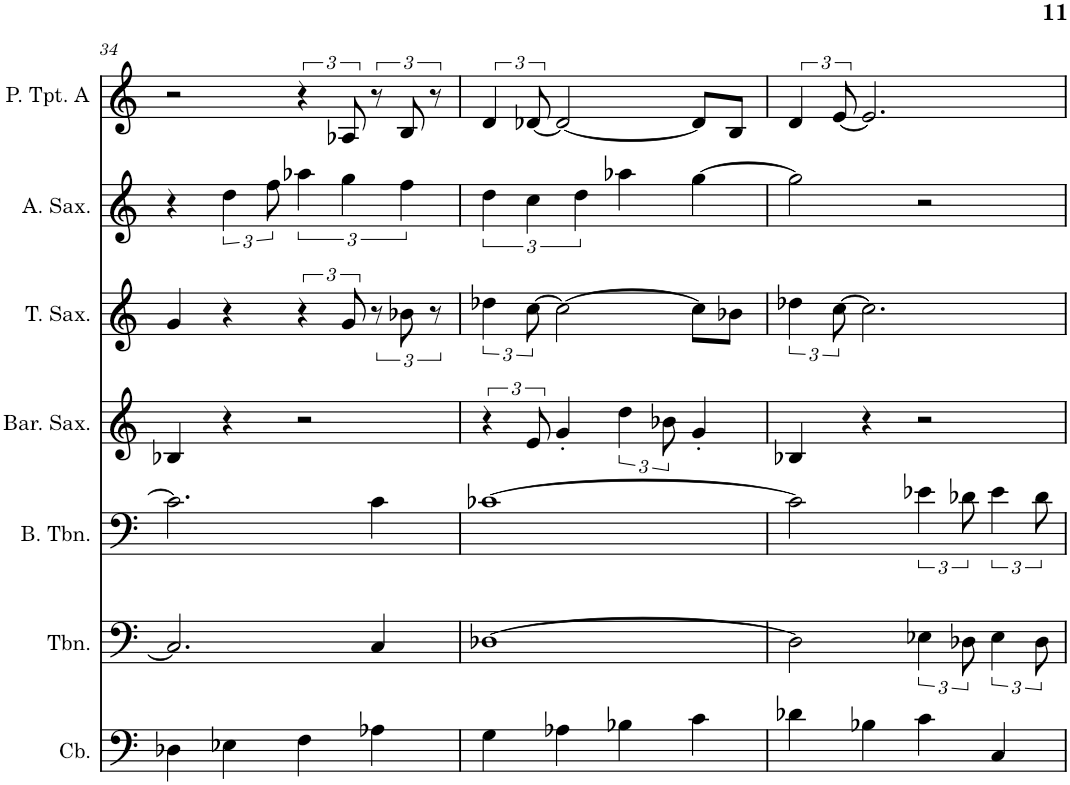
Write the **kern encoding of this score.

**kern	**kern	**kern	**kern	**kern	**kern	**kern
*part7	*part6	*part5	*part4	*part3	*part2	*part1
*staff7	*staff6	*staff5	*staff4	*staff3	*staff2	*staff1
*I"Contrabass	*I"Trombone	*I"Bass Trombone	*I"Baritone Saxophone	*I"Tenor Saxophone	*I"Alto Saxophone	*I"Piccolo Trumpet in A
*I'Cb.	*I'Tbn.	*I'B. Tbn.	*I'Bar. Sax.	*I'T. Sax.	*I'A. Sax.	*I'P. Tpt. A
!!LO:PB:g=z
*clefF4	*clefF4	*clefF4	*clefG2	*clefG2	*clefG2	*clefG2
*Trd7c12	*	*	*Trd12c21	*Trd8c14	*Trd5c9	*Trd-5c-9
*k[]	*k[]	*k[]	*k[]	*k[]	*k[]	*k[]
*M4/4	*M4/4	*M4/4	*M4/4	*M4/4	*M4/4	*M4/4
=34	=34	=34	=34	=34	=34	=34
4D-X\	2.C/]	2.c\]	4B-X/	4g/	4r	2r
4E-X\	.	.	4r	4r	6dd\	.
.	.	.	.	.	12ff\	.
4F\	.	.	2r	6r	6aa-X\	6r
.	.	.	.	12g/	6gg\	12A-X/
4A-X\	4C/	4c\	.	12r	.	12r
.	.	.	.	12b-X\	6ff\	12B/
.	.	.	.	12r	.	12r
=35	=35	=35	=35	=35	=35	=35
4G\	[1D-X	[1c-X	6r	6dd-X\	6dd\	6d/
.	.	.	12e/	[12cc\	6cc\	[12d-X/
4A-X\	.	.	4g'/	2cc\_	.	2d-/_
.	.	.	.	.	6dd\	.
4B-X\	.	.	6dd\	.	4aa-X\	.
.	.	.	12b-X\	.	.	.
4c\	.	.	4g'/	8cc\L]	[4gg\	8d-/L]
.	.	.	.	8b-X\J	.	8B/J
=36	=36	=36	=36	=36	=36	=36
4d-X\	2D-\]	2c-\]	4B-X/	6dd-X\	2gg\]	6d/
.	.	.	.	[12cc\	.	[12e/
4B-X\	.	.	4r	2.cc\]	.	2.e/]
4c\	6E-X\	6e-X\	2r	.	2r	.
.	12D-X\	12d-X\	.	.	.	.
4C/	6E-\	6e-\	.	.	.	.
.	12D-\	12d-\	.	.	.	.
=	=	=	=	=	=	=
*-	*-	*-	*-	*-	*-	*-
